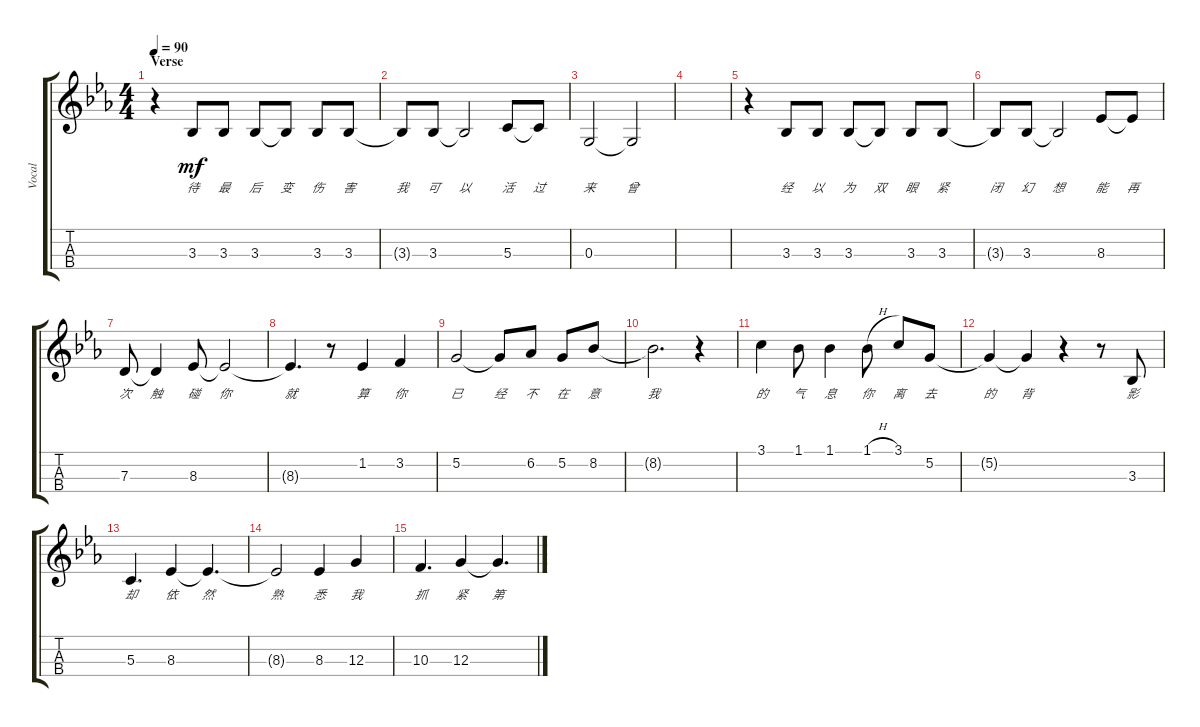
\track ("Vocal" "Vocal") {instrument viola}
\staff {score tabs}
\tuning (A4 D4 G3 C3) {hide}
\ts (4 4)
\section ("" "Verse")
\tempo 90
\clef g2
\ks cminor
r.4{dy mf} 3.3.8{lyrics (0 "待") lyrics (1 "") lyrics (2 "") lyrics (3 "") lyrics (4 "")} 3.3.8{lyrics (0 "最") lyrics (1 "") lyrics (2 "") lyrics (3 "") lyrics (4 "")} 3.3.8{lyrics (0 "后") lyrics (1 "") lyrics (2 "") lyrics (3 "") lyrics (4 "")} 3.3{t}.8{lyrics (0 "变") lyrics (1 "") lyrics (2 "") lyrics (3 "") lyrics (4 "")} 3.3.8{lyrics (0 "伤") lyrics (1 "") lyrics (2 "") lyrics (3 "") lyrics (4 "")} 3.3.8{lyrics (0 "害") lyrics (1 "") lyrics (2 "") lyrics (3 "") lyrics (4 "")} |
3.3{t}.8{lyrics (0 "我") lyrics (1 "") lyrics (2 "") lyrics (3 "") lyrics (4 "")} 3.3.8{lyrics (0 "可") lyrics (1 "") lyrics (2 "") lyrics (3 "") lyrics (4 "")} 3.3{t}.2{lyrics (0 "以") lyrics (1 "") lyrics (2 "") lyrics (3 "") lyrics (4 "")} 5.3.8{lyrics (0 "活") lyrics (1 "") lyrics (2 "") lyrics (3 "") lyrics (4 "")} 5.3{t}.8{lyrics (0 "过") lyrics (1 "") lyrics (2 "") lyrics (3 "") lyrics (4 "")} |
0.3.2{lyrics (0 "来") lyrics (1 "") lyrics (2 "") lyrics (3 "") lyrics (4 "")} 0.3{t}.2{lyrics (0 "曾") lyrics (1 "") lyrics (2 "") lyrics (3 "") lyrics (4 "")} |
|
r.4 3.3.8{lyrics (0 "经") lyrics (1 "") lyrics (2 "") lyrics (3 "") lyrics (4 "")} 3.3.8{lyrics (0 "以") lyrics (1 "") lyrics (2 "") lyrics (3 "") lyrics (4 "")} 3.3.8{lyrics (0 "为") lyrics (1 "") lyrics (2 "") lyrics (3 "") lyrics (4 "")} 3.3{t}.8{lyrics (0 "双") lyrics (1 "") lyrics (2 "") lyrics (3 "") lyrics (4 "")} 3.3.8{lyrics (0 "眼") lyrics (1 "") lyrics (2 "") lyrics (3 "") lyrics (4 "")} 3.3.8{lyrics (0 "紧") lyrics (1 "") lyrics (2 "") lyrics (3 "") lyrics (4 "")} |
3.3{t}.8{lyrics (0 "闭") lyrics (1 "") lyrics (2 "") lyrics (3 "") lyrics (4 "")} 3.3.8{lyrics (0 "幻") lyrics (1 "") lyrics (2 "") lyrics (3 "") lyrics (4 "")} 3.3{t}.2{lyrics (0 "想") lyrics (1 "") lyrics (2 "") lyrics (3 "") lyrics (4 "")} 8.3.8{lyrics (0 "能") lyrics (1 "") lyrics (2 "") lyrics (3 "") lyrics (4 "")} 8.3{t}.8{lyrics (0 "再") lyrics (1 "") lyrics (2 "") lyrics (3 "") lyrics (4 "")} |
7.3.8{lyrics (0 "次") lyrics (1 "") lyrics (2 "") lyrics (3 "") lyrics (4 "")} 7.3{t}.4{lyrics (0 "触") lyrics (1 "") lyrics (2 "") lyrics (3 "") lyrics (4 "")} 8.3.8{lyrics (0 "碰") lyrics (1 "") lyrics (2 "") lyrics (3 "") lyrics (4 "")} 8.3{t}.2{lyrics (0 "你") lyrics (1 "") lyrics (2 "") lyrics (3 "") lyrics (4 "")} |
8.3{t}.4{d lyrics (0 "就") lyrics (1 "") lyrics (2 "") lyrics (3 "") lyrics (4 "")} r.8 1.2.4{lyrics (0 "算") lyrics (1 "") lyrics (2 "") lyrics (3 "") lyrics (4 "")} 3.2.4{lyrics (0 "你") lyrics (1 "") lyrics (2 "") lyrics (3 "") lyrics (4 "")} |
5.2.2{lyrics (0 "已") lyrics (1 "") lyrics (2 "") lyrics (3 "") lyrics (4 "")} 5.2{t}.8{lyrics (0 "经") lyrics (1 "") lyrics (2 "") lyrics (3 "") lyrics (4 "")} 6.2.8{lyrics (0 "不") lyrics (1 "") lyrics (2 "") lyrics (3 "") lyrics (4 "")} 5.2.8{lyrics (0 "在") lyrics (1 "") lyrics (2 "") lyrics (3 "") lyrics (4 "")} 8.2.8{lyrics (0 "意") lyrics (1 "") lyrics (2 "") lyrics (3 "") lyrics (4 "")} |
8.2{t}.2{d lyrics (0 "我") lyrics (1 "") lyrics (2 "") lyrics (3 "") lyrics (4 "")} r.4 |
3.1.4{lyrics (0 "的") lyrics (1 "") lyrics (2 "") lyrics (3 "") lyrics (4 "")} 1.1.8{lyrics (0 "气") lyrics (1 "") lyrics (2 "") lyrics (3 "") lyrics (4 "")} 1.1.4{lyrics (0 "息") lyrics (1 "") lyrics (2 "") lyrics (3 "") lyrics (4 "")} 1.1{h}.8{lyrics (0 "你") lyrics (1 "") lyrics (2 "") lyrics (3 "") lyrics (4 "")} 3.1.8{lyrics (0 "离") lyrics (1 "") lyrics (2 "") lyrics (3 "") lyrics (4 "")} 5.2.8{lyrics (0 "去") lyrics (1 "") lyrics (2 "") lyrics (3 "") lyrics (4 "")} |
5.2{t}.4{lyrics (0 "的") lyrics (1 "") lyrics (2 "") lyrics (3 "") lyrics (4 "")} 5.2{t}.4{lyrics (0 "背") lyrics (1 "") lyrics (2 "") lyrics (3 "") lyrics (4 "")} r.4 r.8 3.3.8{lyrics (0 "影") lyrics (1 "") lyrics (2 "") lyrics (3 "") lyrics (4 "")} |
5.3.4{d lyrics (0 "却") lyrics (1 "") lyrics (2 "") lyrics (3 "") lyrics (4 "")} 8.3.4{lyrics (0 "依") lyrics (1 "") lyrics (2 "") lyrics (3 "") lyrics (4 "")} 8.3{t}.4{d lyrics (0 "然") lyrics (1 "") lyrics (2 "") lyrics (3 "") lyrics (4 "")} |
8.3{t}.2{lyrics (0 "熟") lyrics (1 "") lyrics (2 "") lyrics (3 "") lyrics (4 "")} 8.3.4{lyrics (0 "悉") lyrics (1 "") lyrics (2 "") lyrics (3 "") lyrics (4 "")} 12.3.4{lyrics (0 "我") lyrics (1 "") lyrics (2 "") lyrics (3 "") lyrics (4 "")} |
10.3.4{d lyrics (0 "抓") lyrics (1 "") lyrics (2 "") lyrics (3 "") lyrics (4 "")} 12.3.4{lyrics (0 "紧") lyrics (1 "") lyrics (2 "") lyrics (3 "") lyrics (4 "")} 12.3{t}.4{d lyrics (0 "第") lyrics (1 "") lyrics (2 "") lyrics (3 "") lyrics (4 "")}
